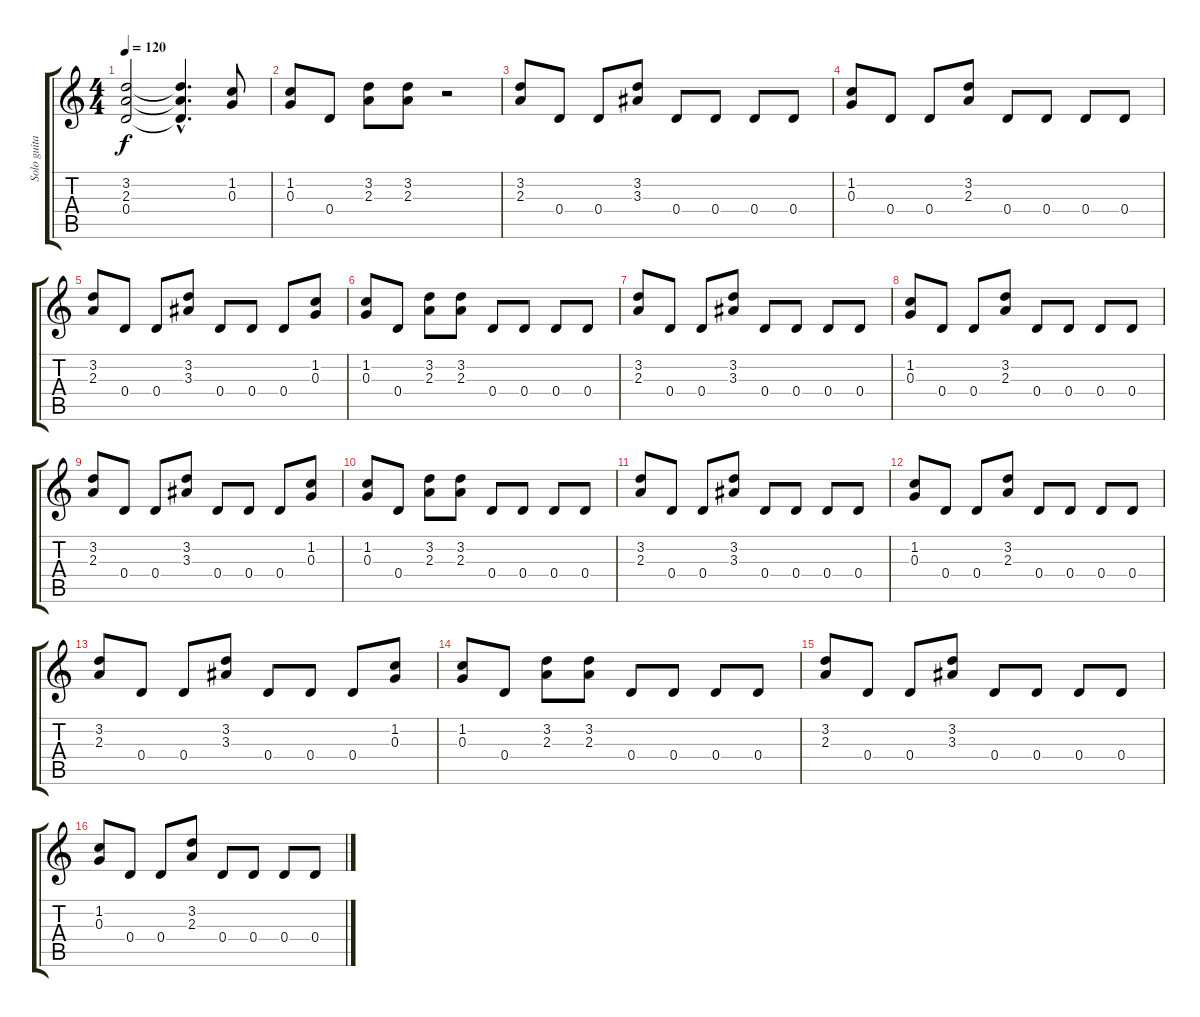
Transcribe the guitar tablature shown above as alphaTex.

\track ("Solo guitar" "Solo guita") {instrument distortionguitar}
\staff {score tabs}
\tuning (E4 B3 G3 D3 A2 E2) {hide}
\ts (4 4)
\tempo 120
\clef g2
\ks c
(3.2{t} 2.3{t} 0.4{t}).2{dy f} (3.2{hac t} 2.3{hac t} 0.4{hac t}).4{d} (1.2 0.3).8 |
(1.2 0.3).8 0.4.8 (3.2 2.3).8 (3.2 2.3).8 r.2 |
(3.2 2.3).8 0.4.8 0.4.8 (3.2 3.3).8 0.4.8 0.4.8 0.4.8 0.4.8 |
(1.2 0.3).8 0.4.8 0.4.8 (3.2 2.3).8 0.4.8 0.4.8 0.4.8 0.4.8 |
(3.2 2.3).8 0.4.8 0.4.8 (3.2 3.3).8 0.4.8 0.4.8 0.4.8 (1.2 0.3).8 |
(1.2 0.3).8 0.4.8 (3.2 2.3).8 (3.2 2.3).8 0.4.8 0.4.8 0.4.8 0.4.8 |
(3.2 2.3).8 0.4.8 0.4.8 (3.2 3.3).8 0.4.8 0.4.8 0.4.8 0.4.8 |
(1.2 0.3).8 0.4.8 0.4.8 (3.2 2.3).8 0.4.8 0.4.8 0.4.8 0.4.8 |
(3.2 2.3).8 0.4.8 0.4.8 (3.2 3.3).8 0.4.8 0.4.8 0.4.8 (1.2 0.3).8 |
(1.2 0.3).8 0.4.8 (3.2 2.3).8 (3.2 2.3).8 0.4.8 0.4.8 0.4.8 0.4.8 |
(3.2 2.3).8 0.4.8 0.4.8 (3.2 3.3).8 0.4.8 0.4.8 0.4.8 0.4.8 |
(1.2 0.3).8 0.4.8 0.4.8 (3.2 2.3).8 0.4.8 0.4.8 0.4.8 0.4.8 |
(3.2 2.3).8 0.4.8 0.4.8 (3.2 3.3).8 0.4.8 0.4.8 0.4.8 (1.2 0.3).8 |
(1.2 0.3).8 0.4.8 (3.2 2.3).8 (3.2 2.3).8 0.4.8 0.4.8 0.4.8 0.4.8 |
(3.2 2.3).8 0.4.8 0.4.8 (3.2 3.3).8 0.4.8 0.4.8 0.4.8 0.4.8 |
(1.2 0.3).8 0.4.8 0.4.8 (3.2 2.3).8 0.4.8 0.4.8 0.4.8 0.4.8
